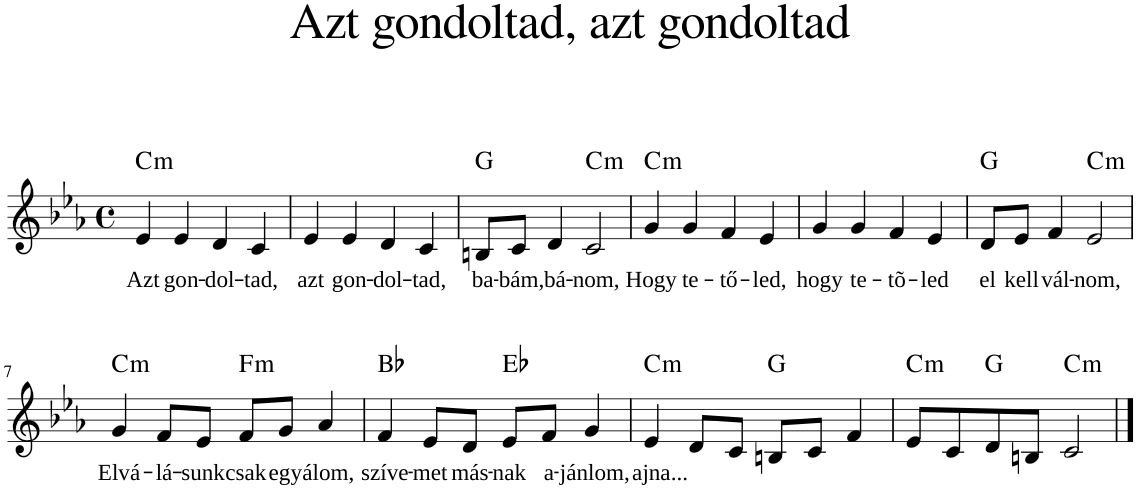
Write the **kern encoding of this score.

**kern	**text	**harte
*part1	*part1	*part1
*staff1	*staff1	*
*I"Piano	*	*
*I'Pno	*	*
*clefG2	*	*
*k[b-e-a-]	*	*
*M4/4	*	*
*met(c)	*	*
=1	=1	=1
!	!LO:LY:b	!LO:H:kt=m
4e-/	Azt	C:min
!	!LO:LY:b	!
4e-/	gon-	.
!	!LO:LY:b	!
4d/	-dol-	.
!	!LO:LY:b	!
4c/	-tad,	.
=2	=2	=2
!	!LO:LY:b	!
4e-/	azt	.
!	!LO:LY:b	!
4e-/	gon-	.
!	!LO:LY:b	!
4d/	-dol-	.
!	!LO:LY:b	!
4c/	-tad,	.
=3	=3	=3
!	!LO:LY:b	!
8Bn/L	ba-	G:maj
!	!LO:LY:b	!
8c/J	-bám,	.
!	!LO:LY:b	!
4d/	bá-	.
!	!LO:LY:b	!LO:H:kt=m
2c/	-nom,	C:min
=4	=4	=4
!	!LO:LY:b	!LO:H:kt=m
4g/	Hogy	C:min
!	!LO:LY:b	!
4g/	te-	.
!	!LO:LY:b	!
4f/	-tő-	.
!	!LO:LY:b	!
4e-/	-led,	.
=5	=5	=5
!	!LO:LY:b	!
4g/	hogy	.
!	!LO:LY:b	!
4g/	te-	.
!	!LO:LY:b	!
4f/	-tõ-	.
!	!LO:LY:b	!
4e-/	-led	.
=6	=6	=6
!	!LO:LY:b	!
8d/L	el	G:maj
!	!LO:LY:b	!
8e-/J	kell	.
!	!LO:LY:b	!
4f/	vál-	.
!	!LO:LY:b	!LO:H:kt=m
2e-/	-nom,	C:min
!!LO:LB:g=z
=7	=7	=7
!	!LO:LY:b	!LO:H:kt=m
4g/	Elvá-	C:min
!	!LO:LY:b	!
8f/L	-lá-	.
!	!LO:LY:b	!
8e-/J	-sunk	.
!	!LO:LY:b	!LO:H:kt=m
8f/L	csak	F:min
!	!LO:LY:b	!
8g/J	egy	.
!	!LO:LY:b	!
4a-/	álom,	.
=8	=8	=8
!	!LO:LY:b	!
4f/	szíve-	Bb:maj
!	!LO:LY:b	!
8e-/L	-met	.
!	!LO:LY:b	!
8d/J	más-	.
!	!LO:LY:b	!
8e-/L	-nak	Eb:maj
!	!LO:LY:b	!
8f/J	a-	.
!	!LO:LY:b	!
4g/	-jánlom,	.
=9	=9	=9
!	!LO:LY:b	!LO:H:kt=m
4e-/	ajna...	C:min
8d/L	.	.
8c/J	.	.
8Bn/L	.	G:maj
8c/J	.	.
4f/	.	.
=10	=10	=10
!	!	!LO:H:kt=m
8e-/L	.	C:min
8c/	.	.
8d/	.	G:maj
8Bn/J	.	.
!	!	!LO:H:kt=m
2c/	.	C:min
==	==	==
*-	*-	*-
